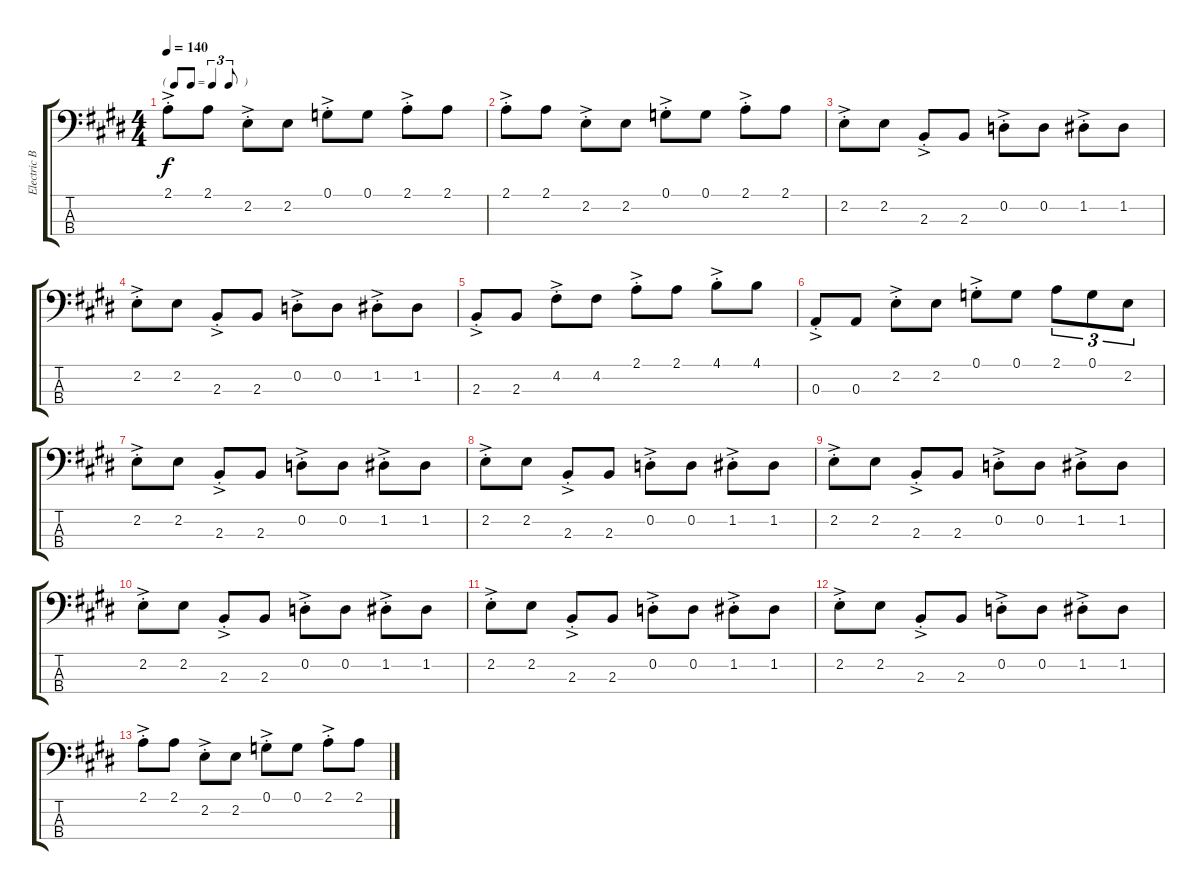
\track ("Electric Bass" "Electric B") {instrument electricbassfinger}
\staff {score tabs}
\tuning (G2 D2 A1 E1) {hide}
\ts (4 4)
\tf triplet8th
\tempo 140
\clef f4
\ks e
2.1{ac st}.8{dy f} 2.1.8 2.2{ac st}.8 2.2.8 0.1{ac st}.8 0.1.8 2.1{ac st}.8 2.1.8 |
2.1{ac st}.8 2.1.8 2.2{ac st}.8 2.2.8 0.1{ac st}.8 0.1.8 2.1{ac st}.8 2.1.8 |
2.2{ac st}.8 2.2.8 2.3{ac st}.8 2.3.8 0.2{ac st}.8 0.2.8 1.2{ac st}.8 1.2.8 |
2.2{ac st}.8 2.2.8 2.3{ac st}.8 2.3.8 0.2{ac st}.8 0.2.8 1.2{ac st}.8 1.2.8 |
2.3{ac st}.8 2.3.8 4.2{ac st}.8 4.2.8 2.1{ac st}.8 2.1.8 4.1{ac st}.8 4.1.8 |
0.3{ac st}.8 0.3.8 2.2{ac st}.8 2.2.8 0.1{ac st}.8 0.1.8 2.1.8{tu (3 2)} 0.1.8{tu (3 2)} 2.2.8{tu (3 2)} |
2.2{ac st}.8 2.2.8 2.3{ac st}.8 2.3.8 0.2{ac st}.8 0.2.8 1.2{ac st}.8 1.2.8 |
2.2{ac st}.8 2.2.8 2.3{ac st}.8 2.3.8 0.2{ac st}.8 0.2.8 1.2{ac st}.8 1.2.8 |
2.2{ac st}.8 2.2.8 2.3{ac st}.8 2.3.8 0.2{ac st}.8 0.2.8 1.2{ac st}.8 1.2.8 |
2.2{ac st}.8 2.2.8 2.3{ac st}.8 2.3.8 0.2{ac st}.8 0.2.8 1.2{ac st}.8 1.2.8 |
2.2{ac st}.8 2.2.8 2.3{ac st}.8 2.3.8 0.2{ac st}.8 0.2.8 1.2{ac st}.8 1.2.8 |
2.2{ac st}.8 2.2.8 2.3{ac st}.8 2.3.8 0.2{ac st}.8 0.2.8 1.2{ac st}.8 1.2.8 |
2.1{ac st}.8 2.1.8 2.2{ac st}.8 2.2.8 0.1{ac st}.8 0.1.8 2.1{ac st}.8 2.1.8
